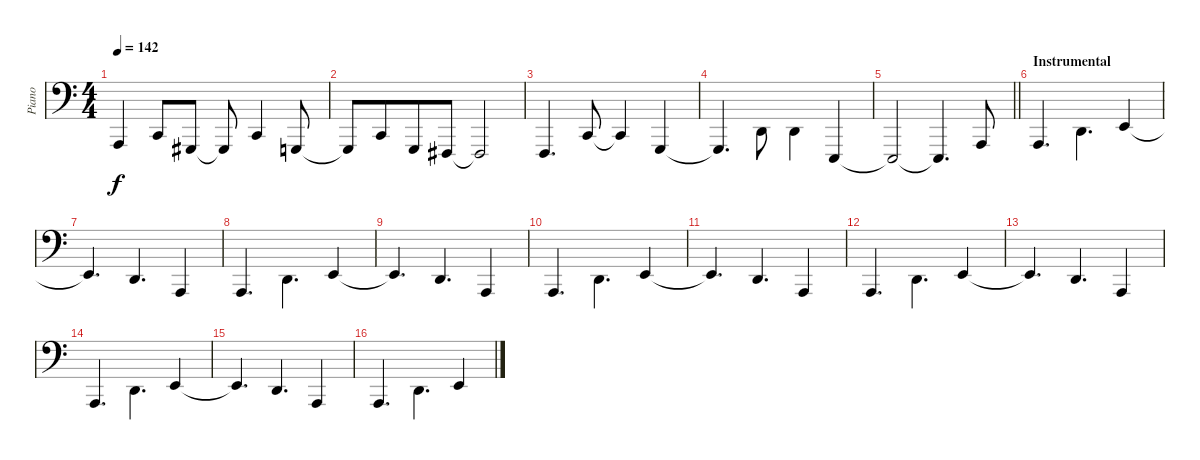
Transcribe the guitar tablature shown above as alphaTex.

\track ("Piano" "Piano") {instrument brightacousticpiano}
\staff {score}
\tuning (C3 G2 D2 A1 E1 B0) {hide}
\ts (4 4)
\tempo 142
\clef f4
\ks c
0.4{t}.4{dy f} 3.4.8 4.5.8 4.5{t}.8 3.4.4 3.5.8 |
3.5{t}.8 3.4.8{beam merge} 3.5.8 2.5.8 2.5{t}.2 |
1.5.4{d} 3.4.8 3.4{t}.4 3.5.4 |
3.5{t}.4{d} 0.3.8{beam Down} 0.3.4{beam Down} 0.5.4 |
\barLineRight lightlight
0.5{t}.2 0.5{t}.4{d} 0.4.8 |
\section ("" "Instrumental")
0.4.4{d} 0.3.4{d beam Down} 2.3.4 |
2.3{t}.4{d} 0.3.4{d} 0.4.4 |
0.4.4{d} 0.3.4{d beam Down} 2.3.4 |
2.3{t}.4{d} 0.3.4{d} 0.4.4 |
0.4.4{d} 0.3.4{d beam Down} 2.3.4 |
2.3{t}.4{d} 0.3.4{d} 0.4.4 |
0.4.4{d} 0.3.4{d beam Down} 2.3.4 |
2.3{t}.4{d} 0.3.4{d} 0.4.4 |
0.4.4{d} 0.3.4{d beam Down} 2.3.4 |
2.3{t}.4{d} 0.3.4{d} 0.4.4 |
0.4.4{d} 0.3.4{d beam Down} 2.3.4
